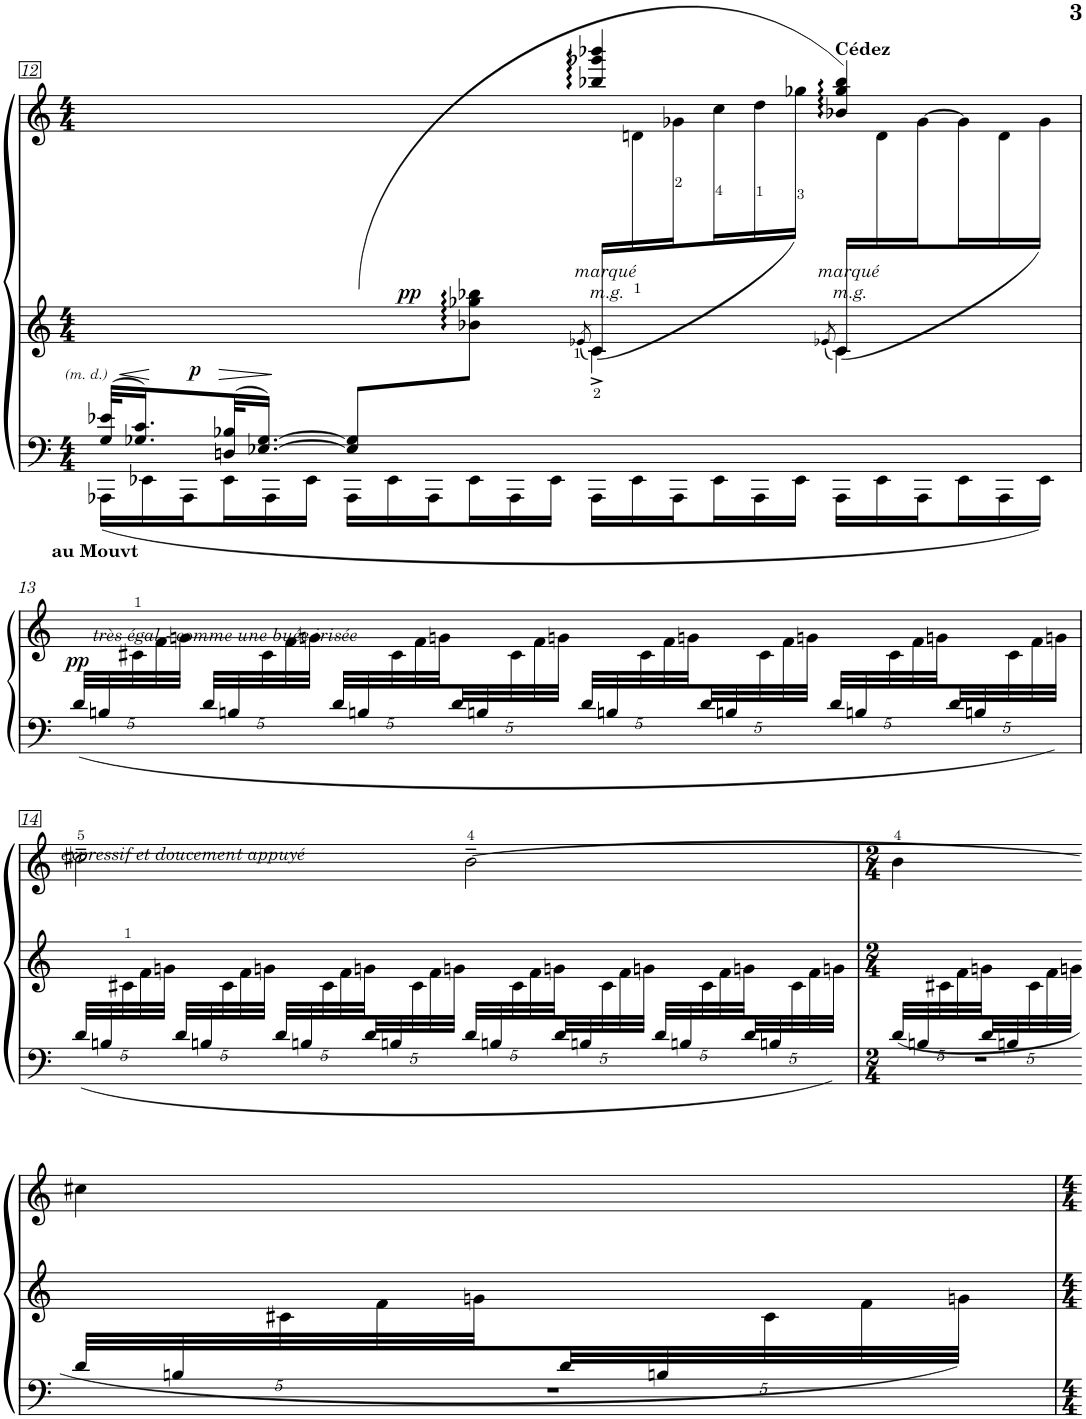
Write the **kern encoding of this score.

**kern	**kern	**kern	**dynam
*part1	*part1	*part1	*part1
*staff3	*staff2	*staff1	*staff1/2/3
*I"Piano	*	*	*
*I'Pno.	*	*	*
!!LO:PB:g=z
*clefF4	*clefG2	*clefG2	*
*k[]	*k[]	*k[]	*
*M4/4	*M4/4	*M4/4	*
=12	=12	=12	=12
*^	*	*	*
*	*Xbrackettup	*	*	*
*	*	*^	*^	*
!	!	!LO:TX:b:i:t=(m. d.)	!	!	!	!
32G/ 32e-X/KLL	24AAA-X\LL	2ryy	4.ryy	2ryy	24%13ryy	.
16.G-X/ 16.c/	.	.	.	.	.	.
.	24EE-X\	.	.	.	.	.
.	24AAA-\	.	.	.	.	.
!	!	!	!	!	!	!LO:DY:a=3
32Dn/ 32B-X/K	24EE-\	.	.	.	.	p
[>16.E-X/ [16.G-/JJ	.	.	.	.	.	.
.	24AAA-\	.	.	.	.	.
.	24EE-\JJ	.	.	.	.	.
8E-/] 8G-/]L	24AAA-\LL	.	.	.	.	.
.	24EE-\	.	.	.	.	.
.	24AAA-\	.	.	.	.	.
!	!	!	!	!	!	!LO:DY:a=2
2ryy	24EE-\	.	8b-X\ 8gg-X\ 8bb-X\J	.	.	pp
.	24AAA-\	.	.	.	.	.
.	24EE-\JJ	.	.	.	.	.
.	.	.	8qe-X</	.	.	.
*	*	*Xbrackettup	*	*	*	*
!	!	!	!	!LO:TX:b:i:t=marqué	!	!
!	!	!	!	!LO:TX:b:t=m.g.	!	!
.	24AAA-\LL	(<24c<^</LL	4c\	4bb-X/ 4ggg-X/ 4bbb-X/	.	.
.	24EE-\	24%5ryy	.	.	24dn\	.
.	24AAA-\	.	.	.	24g-X\	.
*	*	*	*	*	*Xbrackettup	*
.	24EE-\	.	.	.	24cc\	.
.	24AAA-\	.	.	.	24dd\	.
.	24EE-\JJ	.	.	.	24gg-X\JJ)	.
.	.	.	8qe-X/	.	.	.
!	!	!	!	!LO:TX:a:B:t=Cédez	!	!
!	!	!	!	!LO:TX:b:i:t=marqué	!	!
!	!	!	!	!LO:TX:b:t=m.g.	!	!
.	24AAA-\LL	(<24c/LL	4c\	(4b-X/ 4gg-/ 4bb-/	24ryy	.
.	24EE-\	24%5ryy	.	.	24d\	.
.	24AAA-\	.	.	.	[>24g-\	.
8ryy	24EE-\	.	.	.	24g-\]	.
.	24AAA-\	.	.	.	24d\	.
.	24EE-\JJ	.	.	.	24g-\JJ)	.
*	*	*v	*v	*	*	*
!!LO:LB:g=z
=13	=13	=13	=13	=13	=13
!	!	!	!LO:TX:a:B:t=au Mouvt	!	!
!	!	!LO:TX:b:i:t=très égal - comme une buée irisée	!	!	!
!	!	!	!	!	!LO:DY:b=2
*	*	*	*v	*v	*
40d/LLL	1ryy	20ryy	1r	pp
40Bn/	.	.	.	.
20.ryy	.	40c#X\	.	.
.	.	40f\	.	.
.	.	40gn\JJJ	.	.
40d/LLL	.	20ryy	.	.
40Bn/	.	.	.	.
20.ryy	.	40c#\	.	.
.	.	40f\	.	.
.	.	40gn\JJJ	.	.
40d/LLL	.	20ryy	.	.
40Bn/	.	.	.	.
20.ryy	.	40c#\	.	.
.	.	40f\	.	.
.	.	40gn\	.	.
40d/	.	20ryy	.	.
40Bn/	.	.	.	.
20.ryy	.	40c#\	.	.
.	.	40f\	.	.
.	.	40gn\JJJ	.	.
40d/LLL	.	20ryy	.	.
40Bn/	.	.	.	.
20.ryy	.	40c#\	.	.
.	.	40f\	.	.
.	.	40gn\	.	.
40d/	.	20ryy	.	.
40Bn/	.	.	.	.
20.ryy	.	40c#\	.	.
.	.	40f\	.	.
.	.	40gn\JJJ	.	.
40d/LLL	.	20ryy	.	.
40Bn/	.	.	.	.
20.ryy	.	40c#\	.	.
.	.	40f\	.	.
.	.	40gn\	.	.
40d/	.	20ryy	.	.
40Bn/	.	.	.	.
20.ryy	.	40c#\	.	.
.	.	40f\	.	.
.	.	40gn\JJJ	.	.
!!LO:LB:g=z
=14	=14	=14	=14	=14
!	!	!	!LO:TX:b:i:t=expressif et doucement appuyé	!
40d/LLL	1ryy	20ryy	2cc#X~\	.
40Bn/	.	.	.	.
20.ryy	.	40c#X\	.	.
.	.	40f\	.	.
.	.	40gn\JJJ	.	.
40d/LLL	.	20ryy	.	.
40Bn/	.	.	.	.
20.ryy	.	40c#\	.	.
.	.	40f\	.	.
.	.	40gn\JJJ	.	.
40d/LLL	.	20ryy	.	.
40Bn/	.	.	.	.
20.ryy	.	40c#\	.	.
.	.	40f\	.	.
.	.	40gn\	.	.
40d/	.	20ryy	.	.
40Bn/	.	.	.	.
20.ryy	.	40c#\	.	.
.	.	40f\	.	.
.	.	40gn\JJJ	.	.
40d/LLL	.	20ryy	[2b~\	.
40Bn/	.	.	.	.
20.ryy	.	40c#\	.	.
.	.	40f\	.	.
.	.	40gn\	.	.
40d/	.	20ryy	.	.
40Bn/	.	.	.	.
20.ryy	.	40c#\	.	.
.	.	40f\	.	.
.	.	40gn\JJJ	.	.
40d/LLL	.	20ryy	.	.
40Bn/	.	.	.	.
20.ryy	.	40c#\	.	.
.	.	40f\	.	.
.	.	40gn\	.	.
40d/	.	20ryy	.	.
40Bn/	.	.	.	.
20.ryy	.	40c#\	.	.
.	.	40f\	.	.
.	.	40gn\JJJ	.	.
=15	=15	=15	=15	=15
*M2/4	*	*M2/4	*M2/4	*
40d/LLL	2r	20ryy	4b\	.
40Bn/	.	.	.	.
20.ryy	.	40c#X\	.	.
.	.	40f\	.	.
.	.	40gn\	.	.
40d/	.	20ryy	.	.
40Bn/	.	.	.	.
40%13ryy	.	40c#\	.	.
.	.	40f\	.	.
.	.	40gn\JJJ	.	.
.	.	4ryy	4ryy	.
!!LO:LB:g=z
=15X1-	=15X1-	=15X1-	=15X1-	=15X1-
40d/LLL	2r	20ryy	4cc#X\	.
40Bn/	.	.	.	.
20.ryy	.	40c#X\	.	.
.	.	40f\	.	.
.	.	40gn\	.	.
40d/	.	20ryy	.	.
40Bn/	.	.	.	.
40%13ryy	.	40c#\	.	.
.	.	40f\	.	.
.	.	40gn\JJJ	.	.
.	.	4ryy	4ryy	.
*v	*v	*	*	*
=	=	=	=
*-	*-	*-	*-
